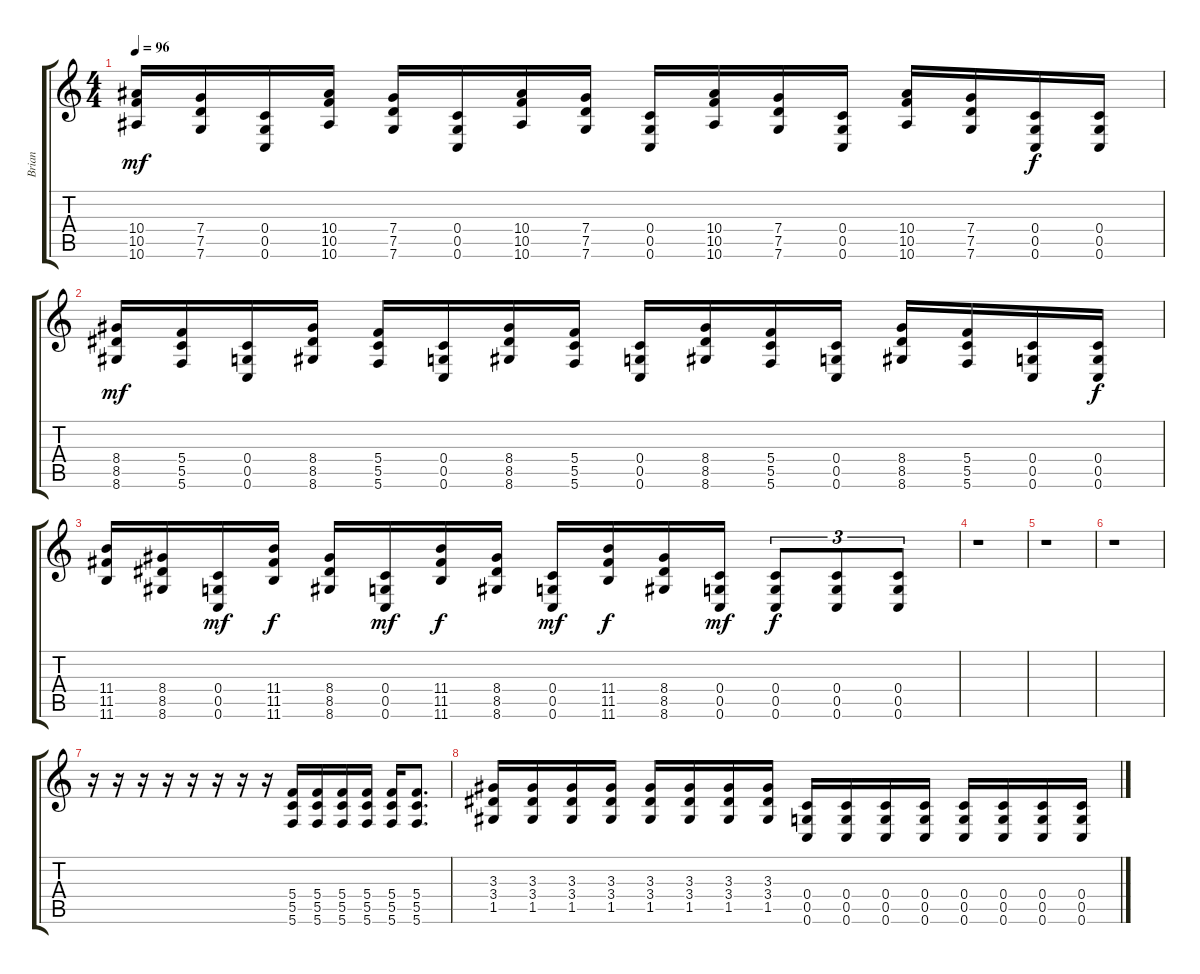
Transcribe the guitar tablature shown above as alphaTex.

\track ("Brian" "Brian") {instrument distortionguitar}
\staff {score tabs}
\tuning (D4 A3 F3 C3 G2 C2) {hide}
\ts (4 4)
\tempo 96
\clef g2
\ks c
(10.4 10.5 10.6).16{dy mf} (7.4 7.5 7.6).16 (0.4 0.5 0.6).16 (10.4 10.5 10.6).16 (7.4 7.5 7.6).16 (0.4 0.5 0.6).16 (10.4 10.5 10.6).16 (7.4 7.5 7.6).16 (0.4 0.5 0.6).16 (10.4 10.5 10.6).16 (7.4 7.5 7.6).16 (0.4 0.5 0.6).16 (10.4 10.5 10.6).16 (7.4 7.5 7.6).16 (0.4 0.5 0.6).16{dy f} (0.4 0.5 0.6).16 |
(8.4 8.5 8.6).16{dy mf} (5.4 5.5 5.6).16 (0.4 0.5 0.6).16 (8.4 8.5 8.6).16 (5.4 5.5 5.6).16 (0.4 0.5 0.6).16 (8.4 8.5 8.6).16 (5.4 5.5 5.6).16 (0.4 0.5 0.6).16 (8.4 8.5 8.6).16 (5.4 5.5 5.6).16 (0.4 0.5 0.6).16 (8.4 8.5 8.6).16 (5.4 5.5 5.6).16 (0.4 0.5 0.6).16 (0.4 0.5 0.6).16{dy f} |
(11.4 11.5 11.6).16 (8.4 8.5 8.6).16 (0.4 0.5 0.6).16{dy mf} (11.4 11.5 11.6).16{dy f} (8.4 8.5 8.6).16 (0.4 0.5 0.6).16{dy mf} (11.4 11.5 11.6).16{dy f} (8.4 8.5 8.6).16 (0.4 0.5 0.6).16{dy mf} (11.4 11.5 11.6).16{dy f} (8.4 8.5 8.6).16 (0.4 0.5 0.6).16{dy mf} (0.4 0.5 0.6).8{tu (3 2) dy f} (0.4 0.5 0.6).8{tu (3 2)} (0.4 0.5 0.6).8{tu (3 2)} |
r.1 |
r.1 |
r.1 |
r.16 r.16 r.16 r.16 r.16 r.16 r.16 r.16 (5.4 5.5 5.6).16 (5.4 5.5 5.6).16 (5.4 5.5 5.6).16 (5.4 5.5 5.6).16 (5.4 5.5 5.6).16 (5.4 5.5 5.6).8{d} |
(3.3 3.4 1.5).16 (3.3 3.4 1.5).16 (3.3 3.4 1.5).16 (3.3 3.4 1.5).16 (3.3 3.4 1.5).16 (3.3 3.4 1.5).16 (3.3 3.4 1.5).16 (3.3 3.4 1.5).16 (0.4 0.5 0.6).16 (0.4 0.5 0.6).16 (0.4 0.5 0.6).16 (0.4 0.5 0.6).16 (0.4 0.5 0.6).16 (0.4 0.5 0.6).16 (0.4 0.5 0.6).16 (0.4 0.5 0.6).16
